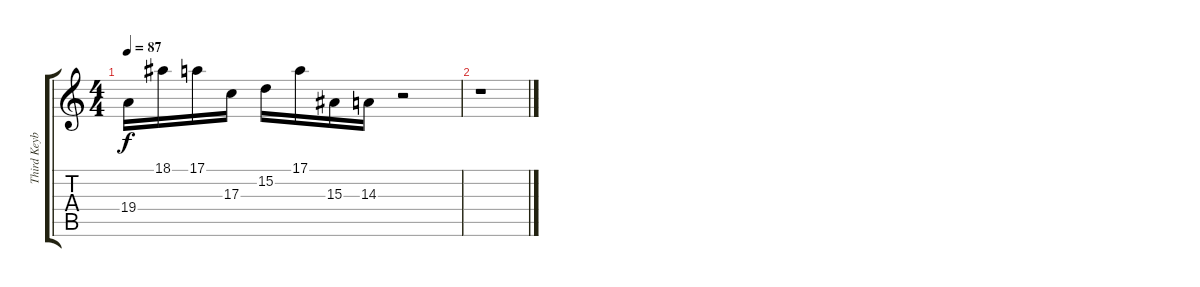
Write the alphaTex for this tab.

\track ("Third Keyboard" "Third Keyb") {instrument lead2sawtooth}
\staff {score tabs}
\tuning (E4 B3 G3 D3 A2 D2) {hide}
\ts (4 4)
\tempo 87
\clef g2
\ks c
19.4.16{dy f} 18.1.16 17.1.16 17.3.16 15.2.16 17.1.16 15.3.16 14.3.16 r.2 |
r.1
